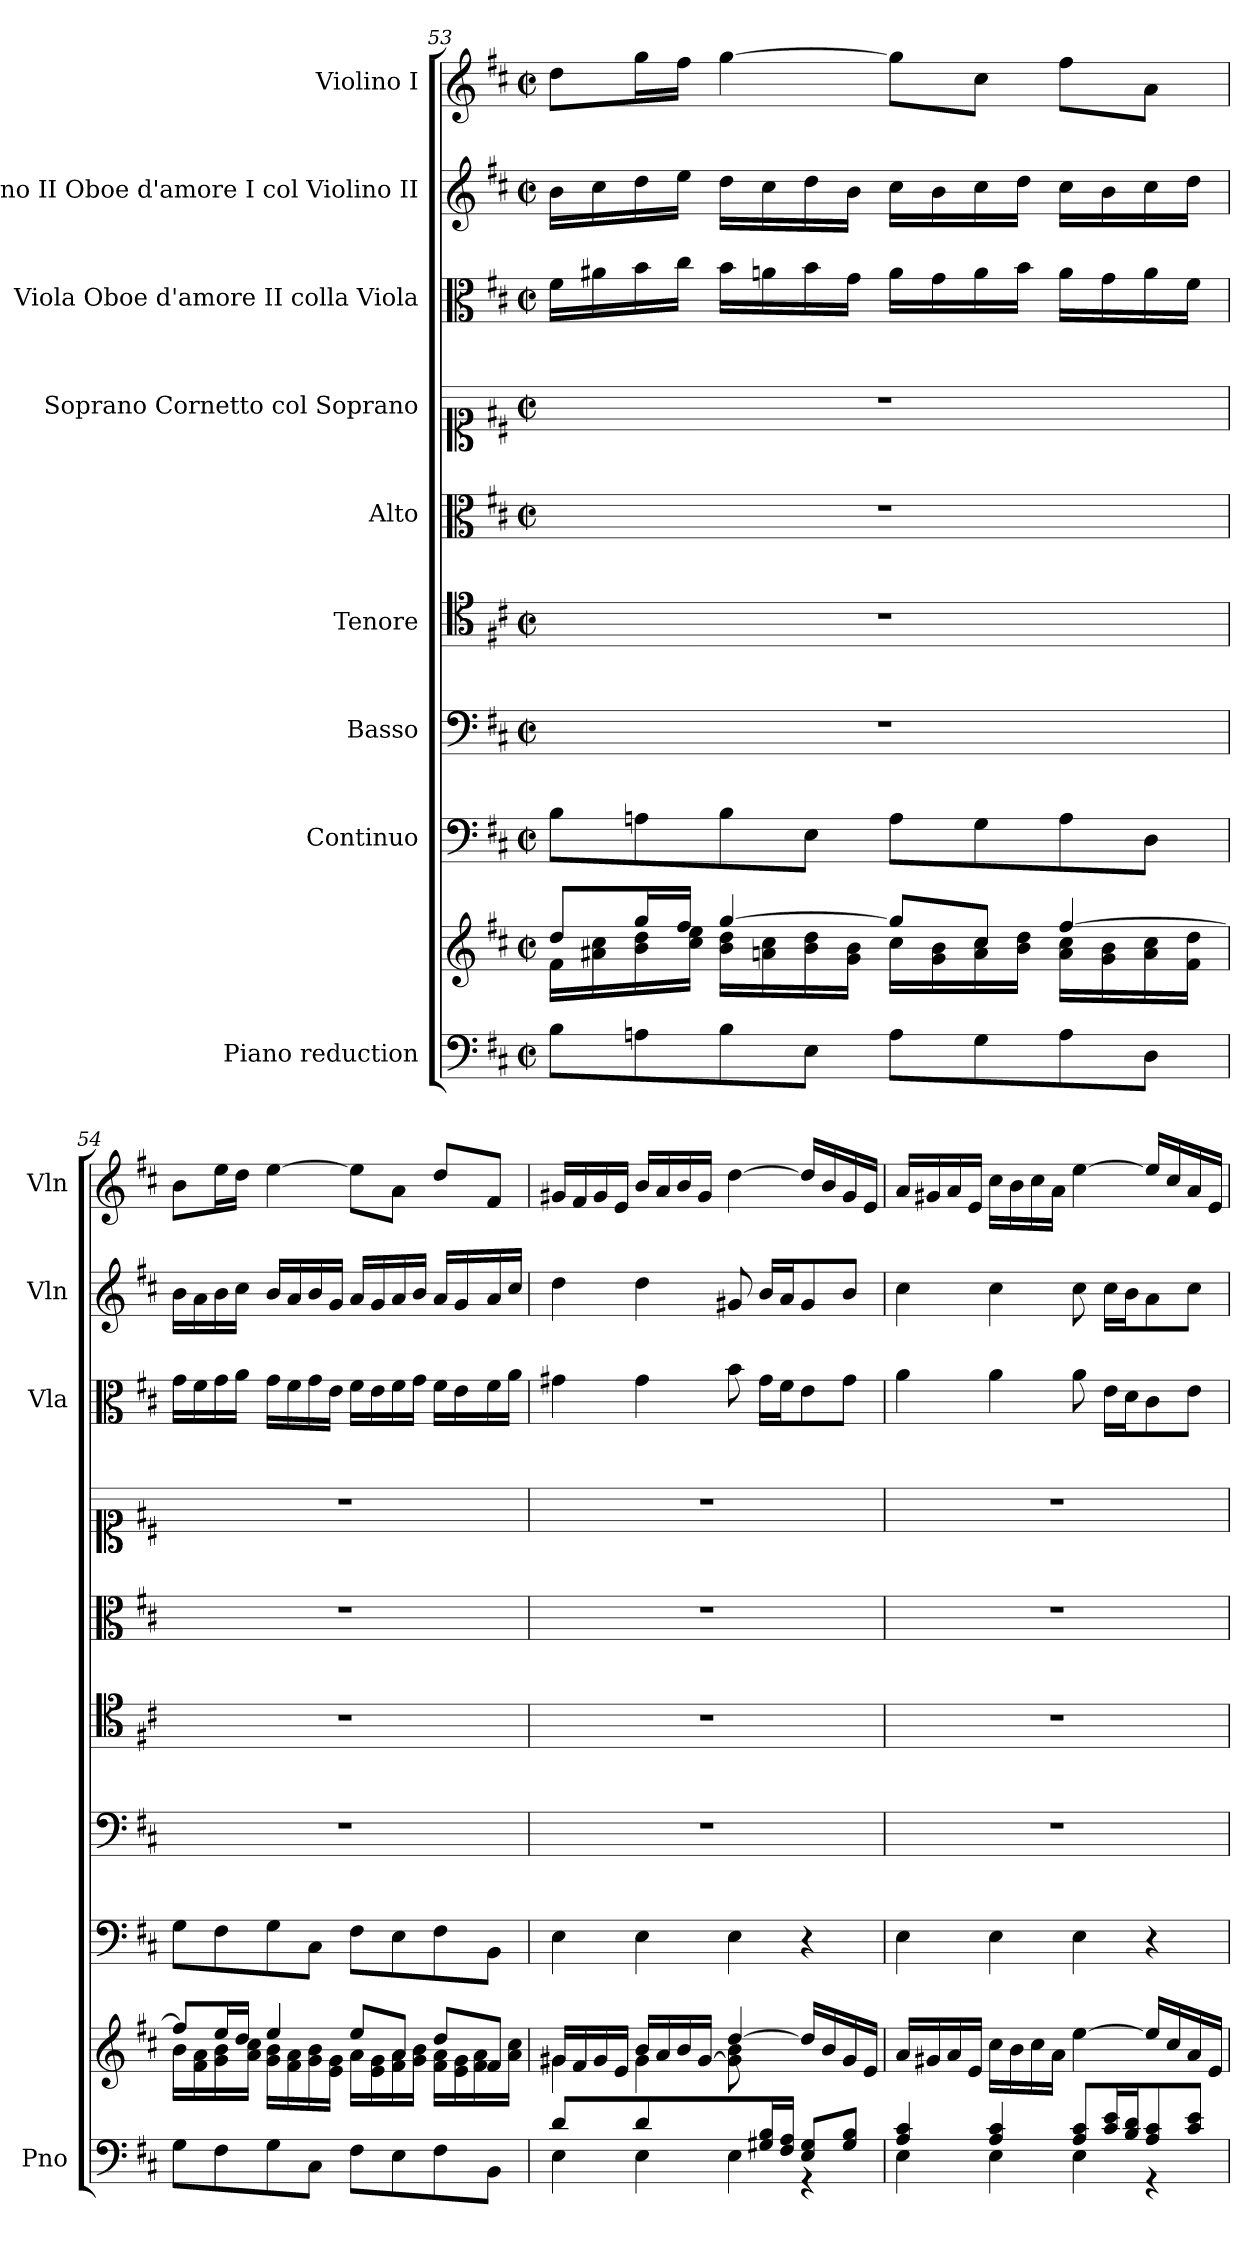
**kern	**kern	**kern	**kern	**kern	**kern	**kern	**kern	**kern	**kern
*part9	*part9	*part8	*part7	*part6	*part5	*part4	*part3	*part2	*part1
*staff10	*staff9	*staff8	*staff7	*staff6	*staff5	*staff4	*staff3	*staff2	*staff1
*I"Piano reduction	*	*I"Continuo	*I"Basso	*I"Tenore	*I"Alto	*I"Soprano Cornetto col Soprano	*I"Viola Oboe d'amore II colla Viola	*I"Violino II Oboe d'amore I col Violino II	*I"Violino I
*I'Pno	*	*	*	*	*	*	*I'Vla	*I'Vln	*I'Vln
*clefF4	*clefG2	*clefF4	*clefF4	*clefC4	*clefC3	*clefC1	*clefC3	*clefG2	*clefG2
*k[f#c#]	*k[f#c#]	*k[f#c#]	*k[f#c#]	*k[f#c#]	*k[f#c#]	*k[f#c#]	*k[f#c#]	*k[f#c#]	*k[f#c#]
*M2/2	*M2/2	*M2/2	*M2/2	*M2/2	*M2/2	*M2/2	*M2/2	*M2/2	*M2/2
*met(c|)	*met(c|)	*met(c|)	*met(c|)	*met(c|)	*met(c|)	*met(c|)	*met(c|)	*met(c|)	*met(c|)
=53	=53	=53	=53	=53	=53	=53	=53	=53	=53
*	*^	*	*	*	*	*	*	*	*
8B\L	8dd/L	16f#\LL	8B\L	1r	1r	1r	1r	16f#\LL	16b\LL	8dd\L
.	.	16a#X\ 16cc#\	.	.	.	.	.	16a#X\	16cc#\	.
8An\	16gg/L	16b\ 16dd\	8An\	.	.	.	.	16b\	16dd\	16gg\L
.	16ff#/JJ	16cc#\ 16ee\JJ	.	.	.	.	.	16cc#\JJ	16ee\JJ	16ff#\JJ
8B\	[4gg/	16b\ 16dd\LL	8B\	.	.	.	.	16b\LL	16dd\LL	[4gg\
.	.	16an\ 16cc#\	.	.	.	.	.	16an\	16cc#\	.
8E\J	.	16b\ 16dd\	8E\J	.	.	.	.	16b\	16dd\	.
.	.	16g\ 16b\JJ	.	.	.	.	.	16g\JJ	16b\JJ	.
8A\L	8gg/L]	16cc#\LL	8A\L	.	.	.	.	16a\LL	16cc#\LL	8gg\L]
.	.	16g\ 16b\	.	.	.	.	.	16g\	16b\	.
8G\	8cc#/J	16a\ 16cc#\	8G\	.	.	.	.	16a\	16cc#\	8cc#\J
.	.	16b\ 16dd\JJ	.	.	.	.	.	16b\JJ	16dd\JJ	.
8A\	[4ff#/	16a\ 16cc#\LL	8A\	.	.	.	.	16a\LL	16cc#\LL	8ff#\L
.	.	16g\ 16b\	.	.	.	.	.	16g\	16b\	.
8D\J	.	16a\ 16cc#\	8D\J	.	.	.	.	16a\	16cc#\	8a\J
.	.	16f#\ 16dd\JJ	.	.	.	.	.	16f#\JJ	16dd\JJ	.
=54	=54	=54	=54	=54	=54	=54	=54	=54	=54	=54
8G\L	8ff#/L]	16b\LL	8G\L	1r	1r	1r	1r	16g\LL	16b\LL	8b\L
.	.	16f#\ 16a\	.	.	.	.	.	16f#\	16a\	.
8F#\	16ee/L	16g\ 16b\	8F#\	.	.	.	.	16g\	16b\	16ee\L
.	16dd/JJ	16a\ 16cc#\JJ	.	.	.	.	.	16a\JJ	16cc#\JJ	16dd\JJ
8G\	4ee/	16g\ 16b\LL	8G\	.	.	.	.	16g\LL	16b/LL	[4ee\
.	.	16f#\ 16a\	.	.	.	.	.	16f#\	16a/	.
8C#\J	.	16g\ 16b\	8C#\J	.	.	.	.	16g\	16b/	.
.	.	16e\ 16g\JJ	.	.	.	.	.	16e\JJ	16g/JJ	.
8F#\L	8ee/L	16a\LL	8F#\L	.	.	.	.	16f#\LL	16a/LL	8ee\L]
.	.	16e\ 16g\	.	.	.	.	.	16e\	16g/	.
8E\	8a/J	16f#\ 16a\	8E\	.	.	.	.	16f#\	16a/	8a\J
.	.	16g\ 16b\JJ	.	.	.	.	.	16g\JJ	16b/JJ	.
8F#\	8dd/L	16f#\ 16a\LL	8F#\	.	.	.	.	16f#\LL	16a/LL	8dd/L
.	.	16e\ 16g\	.	.	.	.	.	16e\	16g/	.
8BB\J	8f#/J	16f#\ 16a\	8BB\J	.	.	.	.	16f#\	16a/	8f#/J
.	.	16a\ 16cc#\JJ	.	.	.	.	.	16a\JJ	16cc#/JJ	.
!!LO:PB:g=z
=55	=55	=55	=55	=55	=55	=55	=55	=55	=55	=55
*^	*	*^	*	*	*	*	*	*	*	*
4d/	4E\	16g#X/LL	4g#\	2ryy	4E\	1r	1r	1r	1r	4g#X\	4dd\	16g#X/LL
.	.	16f#/	.	.	.	.	.	.	.	.	.	16f#/
.	.	16g#/	.	.	.	.	.	.	.	.	.	16g#/
.	.	16e/JJ	.	.	.	.	.	.	.	.	.	16e/JJ
4d/	4E\	16b/LL	4g#\	.	4E\	.	.	.	.	4g#\	4dd\	16b/LL
.	.	16a/	.	.	.	.	.	.	.	.	.	16a/
.	.	16b/	.	.	.	.	.	.	.	.	.	16b/
.	.	[16g#/JJ	.	.	.	.	.	.	.	.	.	16g#/JJ
8ryy	4E\	[4dd/	2ryy	8g#\] 8b\L	4E\	.	.	.	.	8b\	8g#X/	[4dd\
16G#X/ 16B/L	.	.	.	4.ryy	.	.	.	.	.	16g#\LL	16b/LL	.
16F#/ 16A/JJ	.	.	.	.	.	.	.	.	.	16f#\J	16a/J	.
8E/ 8G#/L	4r	16dd/LL]	.	.	4r	.	.	.	.	8e\	8g#/	16dd/LL]
.	.	16b/	.	.	.	.	.	.	.	.	.	16b/
8G#/ 8B/J	.	16g#/	.	.	.	.	.	.	.	8g#\J	8b/J	16g#/
.	.	16e/JJ	.	.	.	.	.	.	.	.	.	16e/JJ
*	*	*v	*v	*v	*	*	*	*	*	*	*	*
=56	=56	=56	=56	=56	=56	=56	=56	=56	=56	=56
4A/ 4c#/	4E\	16a/LL	4E\	1r	1r	1r	1r	4a\	4cc#\	16a/LL
.	.	16g#X/	.	.	.	.	.	.	.	16g#X/
.	.	16a/	.	.	.	.	.	.	.	16a/
.	.	16e/JJ	.	.	.	.	.	.	.	16e/JJ
4A/ 4c#/	4E\	16cc#\LL	4E\	.	.	.	.	4a\	4cc#\	16cc#\LL
.	.	16b\	.	.	.	.	.	.	.	16b\
.	.	16cc#\	.	.	.	.	.	.	.	16cc#\
.	.	16a\JJ	.	.	.	.	.	.	.	16a\JJ
8A/ 8c#/L	4E\	[4ee\	4E\	.	.	.	.	8a\	8cc#\	[4ee\
16c#/ 16e/L	.	.	.	.	.	.	.	16e\LL	16cc#\LL	.
16B/ 16d/J	.	.	.	.	.	.	.	16d\J	16b\J	.
8A/ 8c#/	4r	16ee/LL]	4r	.	.	.	.	8c#\	8a\	16ee/LL]
.	.	16cc#/	.	.	.	.	.	.	.	16cc#/
8c#/ 8e/J	.	16a/	.	.	.	.	.	8e\J	8cc#\J	16a/
.	.	16e/JJ	.	.	.	.	.	.	.	16e/JJ
*v	*v	*	*	*	*	*	*	*	*	*
=	=	=	=	=	=	=	=	=	=
*-	*-	*-	*-	*-	*-	*-	*-	*-	*-
